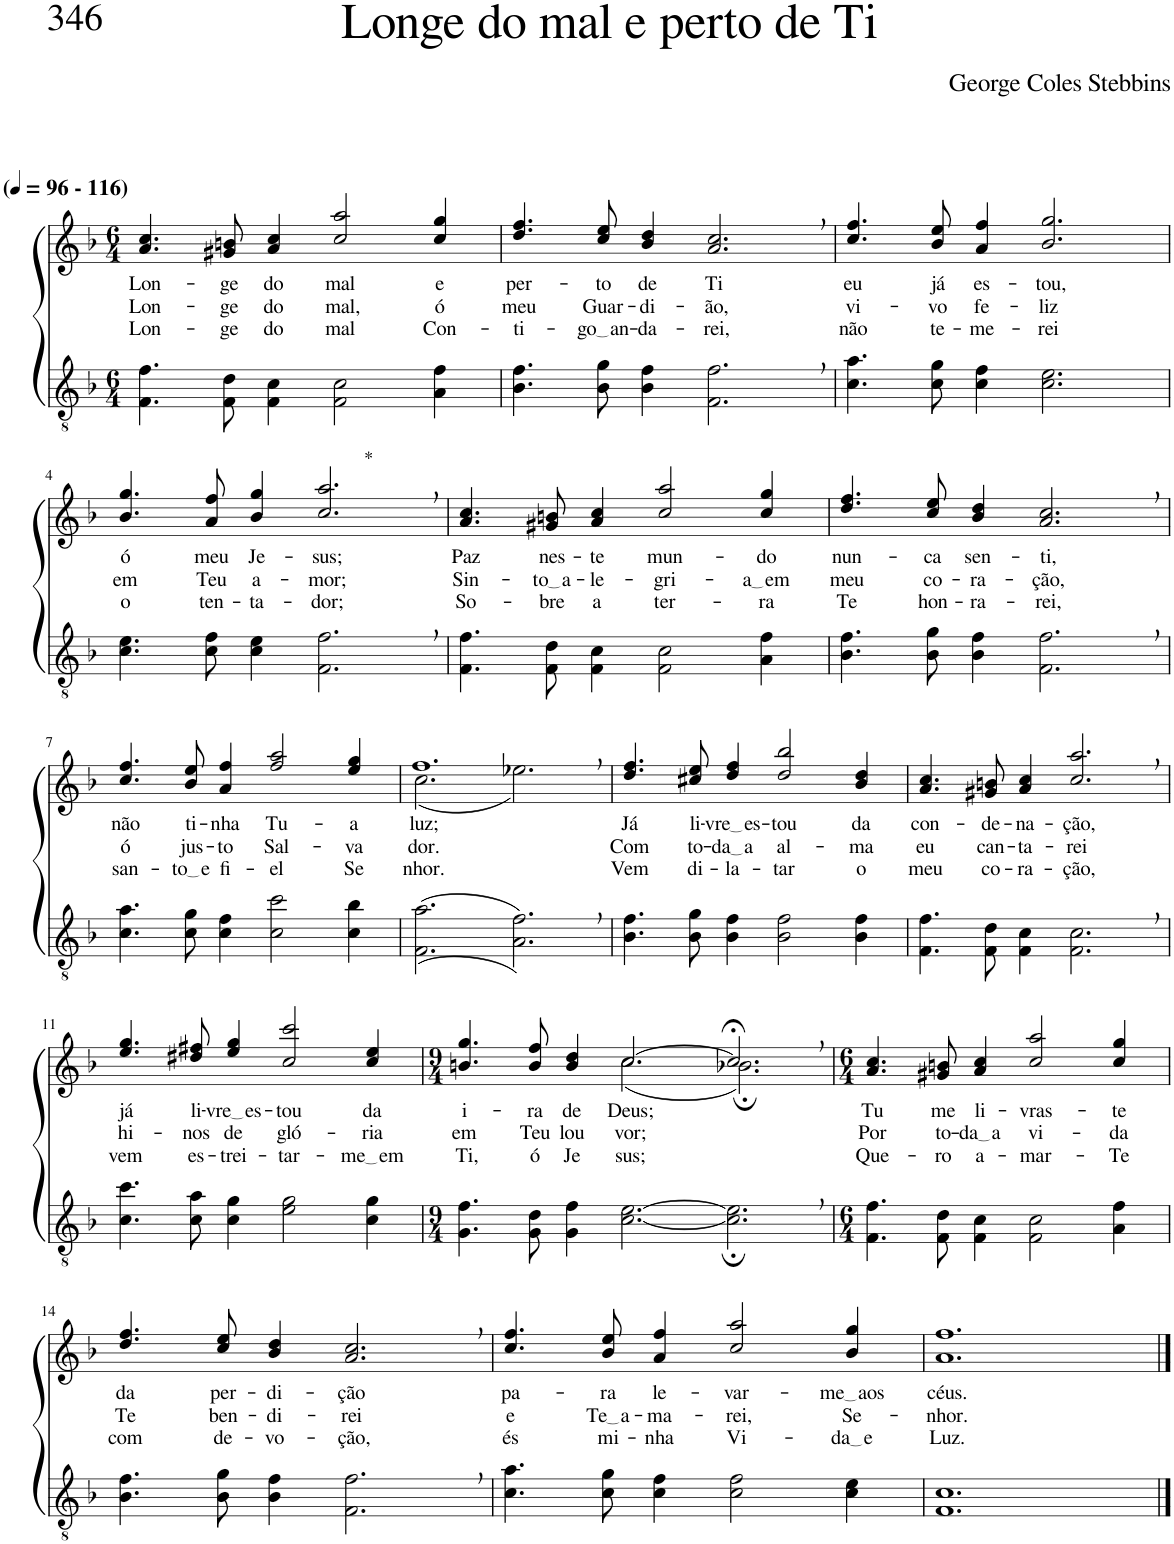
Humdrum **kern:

**kern	**kern	**text	**text	**text
*part2	*part1	*part1	*part1	*part1
*staff2	*staff1	*staff1	*staff1	*staff1
*I"Parte III e IV	*I"Parte I e II	*	*	*
*clefGv2	*clefG2	*	*	*
*Trd5c9	*Trd5c9	*	*	*
*k[b-]	*k[b-]	*	*	*
*M6/4	*M6/4	*	*	*
*MM96	*MM96	*	*	*
=1	=1	=1	=1	=1
!	!LO:TX:a:B:t=(	!	!	!
!	!LO:TX:a:B:t=- 116)	!	!	!
!	!	!LO:LY:b	!LO:LY:b	!LO:LY:b
4.F\ 4.f\	4.a/ 4.cc/	Lon-	Lon-	Lon-
!	!	!LO:LY:b	!LO:LY:b	!LO:LY:b
8F\ 8d\	8g#X/ 8bn/	-ge	-ge	-ge
!	!	!LO:LY:b	!LO:LY:b	!LO:LY:b
4F\ 4c\	4a/ 4cc/	do	do	do
!	!	!LO:LY:b	!LO:LY:b	!LO:LY:b
2F\ 2c\	2cc/ 2aa/	mal	mal,	mal
!	!	!LO:LY:b	!LO:LY:b	!LO:LY:b
4A\ 4f\	4cc/ 4gg/	e	ó	Con-
=2	=2	=2	=2	=2
!	!	!LO:LY:b	!LO:LY:b	!LO:LY:b
4.B-\ 4.f\	4.dd/ 4.ff/	per-	meu	-ti-
!	!	!LO:LY:b	!LO:LY:b	!LO:LY:b
8B-\ 8g\	8cc/ 8ee/	-to	Guar-	go an
!	!	!LO:LY:b	!LO:LY:b	!LO:LY:b
4B-\ 4f\	4b-/ 4dd/	de	-di-	-da-
!	!	!LO:LY:b	!LO:LY:b	!LO:LY:b
2.F\, 2.f\,	2.a/, 2.cc/,	Ti	-ão,	-rei,
=3	=3	=3	=3	=3
!	!	!LO:LY:b	!LO:LY:b	!LO:LY:b
4.c\ 4.a\	4.cc/ 4.ff/	eu	vi-	não
!	!	!LO:LY:b	!LO:LY:b	!LO:LY:b
8c\ 8g\	8b-/ 8ee/	já	-vo	te-
!	!	!LO:LY:b	!LO:LY:b	!LO:LY:b
4c\ 4f\	4a/ 4ff/	es-	fe-	-me-
!	!	!LO:LY:b	!LO:LY:b	!LO:LY:b
2.c\ 2.e\	2.b-/ 2.gg/	-tou,	-liz	-rei
!!LO:LB:g=z
=4	=4	=4	=4	=4
!	!	!LO:LY:b	!LO:LY:b	!LO:LY:b
4.c\ 4.e\	4.b-/ 4.gg/	ó	em	o
!	!	!LO:LY:b	!LO:LY:b	!LO:LY:b
8c\ 8f\	8a/ 8ff/	meu	Teu	ten-
!	!	!LO:LY:b	!LO:LY:b	!LO:LY:b
4c\ 4e\	4b-/ 4gg/	Je-	a-	-ta-
!	!LO:TX:a:t=*	!	!	!
!	!	!LO:LY:b	!LO:LY:b	!LO:LY:b
2.F\, 2.f\,	2.cc/, 2.aa/,	-sus;	-mor;	-dor;
=5	=5	=5	=5	=5
!	!	!LO:LY:b	!LO:LY:b	!LO:LY:b
4.F\ 4.f\	4.a/ 4.cc/	Paz	Sin-	So-
!	!	!LO:LY:b	!LO:LY:b	!LO:LY:b
8F\ 8d\	8g#X/ 8bn/	nes-	to a	-bre
!	!	!LO:LY:b	!LO:LY:b	!LO:LY:b
4F\ 4c\	4a/ 4cc/	-te	-le-	a
!	!	!LO:LY:b	!LO:LY:b	!LO:LY:b
2F\ 2c\	2cc/ 2aa/	mun-	-gri-	ter-
!	!	!LO:LY:b	!LO:LY:b	!LO:LY:b
4A\ 4f\	4cc/ 4gg/	-do	a em	-ra
=6	=6	=6	=6	=6
!	!	!LO:LY:b	!LO:LY:b	!LO:LY:b
4.B-\ 4.f\	4.dd/ 4.ff/	nun-	meu	Te
!	!	!LO:LY:b	!LO:LY:b	!LO:LY:b
8B-\ 8g\	8cc/ 8ee/	-ca	co-	hon-
!	!	!LO:LY:b	!LO:LY:b	!LO:LY:b
4B-\ 4f\	4b-/ 4dd/	sen-	-ra-	-ra-
!	!	!LO:LY:b	!LO:LY:b	!LO:LY:b
2.F\, 2.f\,	2.a/, 2.cc/,	-ti,	-ção,	-rei,
!!LO:LB:g=z
=7	=7	=7	=7	=7
!	!	!LO:LY:b	!LO:LY:b	!LO:LY:b
4.c\ 4.a\	4.cc/ 4.ff/	não	ó	san-
!	!	!LO:LY:b	!LO:LY:b	!LO:LY:b
8c\ 8g\	8b-/ 8ee/	ti-	jus-	to e
!	!	!LO:LY:b	!LO:LY:b	!LO:LY:b
4c\ 4f\	4a/ 4ff/	-nha	-to	fi-
!	!	!LO:LY:b	!LO:LY:b	!LO:LY:b
2c\ 2cc\	2ff/ 2aa/	Tu-	Sal-	-el
!	!	!LO:LY:b	!LO:LY:b	!LO:LY:b
4c\ 4b-\	4ee/ 4gg/	-a	-va-	Se-
=8	=8	=8	=8	=8
*	*^	*	*	*
!	!	!	!LO:LY:b	!LO:LY:b	!LO:LY:b
((2.F\ 2.a\	1.ff,	(2.cc\	luz;	-dor.	-nhor.
2.A\, 2.f\,))	.	2.ee-X\)	.	.	.
=9	=9	=9	=9	=9	=9
!	!	!	!LO:LY:b	!LO:LY:b	!LO:LY:b
*	*v	*v	*	*	*
4.B-\ 4.f\	4.dd/ 4.ff/	Já	Com	Vem
!	!	!LO:LY:b	!LO:LY:b	!LO:LY:b
8B-\ 8g\	8cc#X/ 8ee/	li-	to-	di-
!	!	!LO:LY:b	!LO:LY:b	!LO:LY:b
4B-\ 4f\	4dd/ 4ff/	vre es	da a	-la-
!	!	!LO:LY:b	!LO:LY:b	!LO:LY:b
2B-\ 2f\	2dd/ 2bb-/	-tou	al-	-tar
!	!	!LO:LY:b	!LO:LY:b	!LO:LY:b
4B-\ 4f\	4b-/ 4dd/	da	-ma	o
=10	=10	=10	=10	=10
!	!	!LO:LY:b	!LO:LY:b	!LO:LY:b
4.F\ 4.f\	4.a/ 4.cc/	con-	eu	meu
!	!	!LO:LY:b	!LO:LY:b	!LO:LY:b
8F\ 8d\	8g#X/ 8bn/	-de-	can-	co-
!	!	!LO:LY:b	!LO:LY:b	!LO:LY:b
4F\ 4c\	4a/ 4cc/	-na-	-ta-	-ra-
!	!	!LO:LY:b	!LO:LY:b	!LO:LY:b
2.F\, 2.c\,	2.cc/, 2.aa/,	-ção,	-rei	-ção,
!!LO:LB:g=z
=11	=11	=11	=11	=11
!	!	!LO:LY:b	!LO:LY:b	!LO:LY:b
4.c\ 4.cc\	4.ee/ 4.gg/	já	hi-	vem
!	!	!LO:LY:b	!LO:LY:b	!LO:LY:b
8c\ 8a\	8dd#X/ 8ff#X/	li-	-nos	es-
!	!	!LO:LY:b	!LO:LY:b	!LO:LY:b
4c\ 4g\	4ee/ 4gg/	vre es	de	-trei-
!	!	!LO:LY:b	!LO:LY:b	!LO:LY:b
2e\ 2g\	2cc/ 2ccc/	-tou	gló-	-tar-
!	!	!LO:LY:b	!LO:LY:b	!LO:LY:b
4c\ 4g\	4cc/ 4ee/	da	-ria	me em
=12	=12	=12	=12	=12
*M9/4	*M9/4	*	*	*
!	!	!LO:LY:b	!LO:LY:b	!LO:LY:b
*	*^	*	*	*
4.G\ 4.f\	4.bn/ 4.gg/	2.ryy	i-	em	Ti,
!	!	!	!LO:LY:b	!LO:LY:b	!LO:LY:b
8G\ 8d\	8b/ 8ff/	.	-ra	Teu	ó
!	!	!	!LO:LY:b	!LO:LY:b	!LO:LY:b
4G\ 4f\	4b/ 4dd/	.	de	lou-	Je-
!	!	!	!LO:LY:b	!LO:LY:b	!LO:LY:b
[2.c\ [2.e\	[2.cc/	(2.cc\	Deus;	-vor;	-sus;
2.c\];, 2.e\];,	2.cc;<,/]	2.b-X;\)	.	.	.
*	*v	*v	*	*	*
=13	=13	=13	=13	=13
*M6/4	*M6/4	*	*	*
*	*^	*	*	*
!	!	!	!LO:LY:b	!LO:LY:b	!LO:LY:b
*	*v	*v	*	*	*
4.F\ 4.f\	4.a/ 4.cc/	Tu	Por	Que-
!	!	!LO:LY:b	!LO:LY:b	!LO:LY:b
8F\ 8d\	8g#X/ 8bn/	me	to-	-ro
!	!	!LO:LY:b	!LO:LY:b	!LO:LY:b
4F\ 4c\	4a/ 4cc/	li-	da a	a-
!	!	!LO:LY:b	!LO:LY:b	!LO:LY:b
2F\ 2c\	2cc/ 2aa/	-vras-	vi-	-mar-
!	!	!LO:LY:b	!LO:LY:b	!LO:LY:b
4A\ 4f\	4cc/ 4gg/	-te	-da	-Te
!!LO:LB:g=z
=14	=14	=14	=14	=14
!	!	!LO:LY:b	!LO:LY:b	!LO:LY:b
4.B-\ 4.f\	4.dd/ 4.ff/	da	Te	com
!	!	!LO:LY:b	!LO:LY:b	!LO:LY:b
8B-\ 8g\	8cc/ 8ee/	per-	ben-	de-
!	!	!LO:LY:b	!LO:LY:b	!LO:LY:b
4B-\ 4f\	4b-/ 4dd/	-di-	-di-	-vo-
!	!	!LO:LY:b	!LO:LY:b	!LO:LY:b
2.F\, 2.f\,	2.a/, 2.cc/,	-ção	-rei	-ção,
=15	=15	=15	=15	=15
!	!	!LO:LY:b	!LO:LY:b	!LO:LY:b
4.c\ 4.a\	4.cc/ 4.ff/	pa-	e	és
!	!	!LO:LY:b	!LO:LY:b	!LO:LY:b
8c\ 8g\	8b-/ 8ee/	-ra	Te a	mi-
!	!	!LO:LY:b	!LO:LY:b	!LO:LY:b
4c\ 4f\	4a/ 4ff/	le-	-ma-	-nha
!	!	!LO:LY:b	!LO:LY:b	!LO:LY:b
2c\ 2f\	2cc/ 2aa/	-var-	-rei,	Vi-
!	!	!LO:LY:b	!LO:LY:b	!LO:LY:b
4c\ 4e\	4b-/ 4gg/	me aos	Se-	da e
=16	=16	=16	=16	=16
!	!	!LO:LY:b	!LO:LY:b	!LO:LY:b
1.F 1.c	1.a 1.ff	céus.	-nhor.	Luz.
==	==	==	==	==
*-	*-	*-	*-	*-
